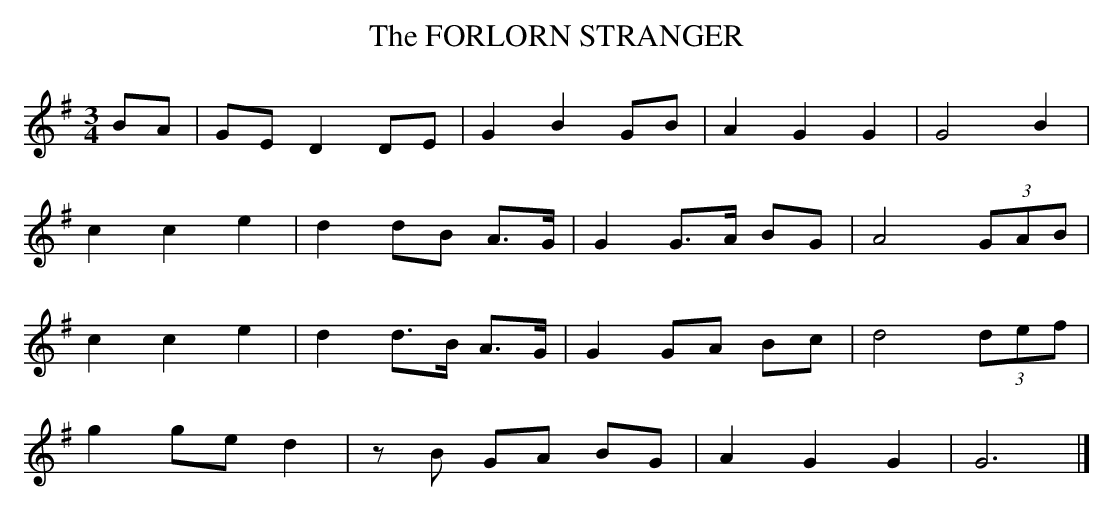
X:1
T:FORLORN STRANGER, The
Y:"slow"
M:3/4
L:1/8
K:G
BA|GE D2 DE|G2 B2 GB|A2 G2 G2|G4 B2|
c2 c2 e2|d2 dB A>G|G2 G>A BG|A4 (3GAB|
c2 c2 e2|d2 d>B A>G|G2 GA Bc|d4 (3def|
g2 ge d2|zB GA BG|A2 G2 G2|G6|]
